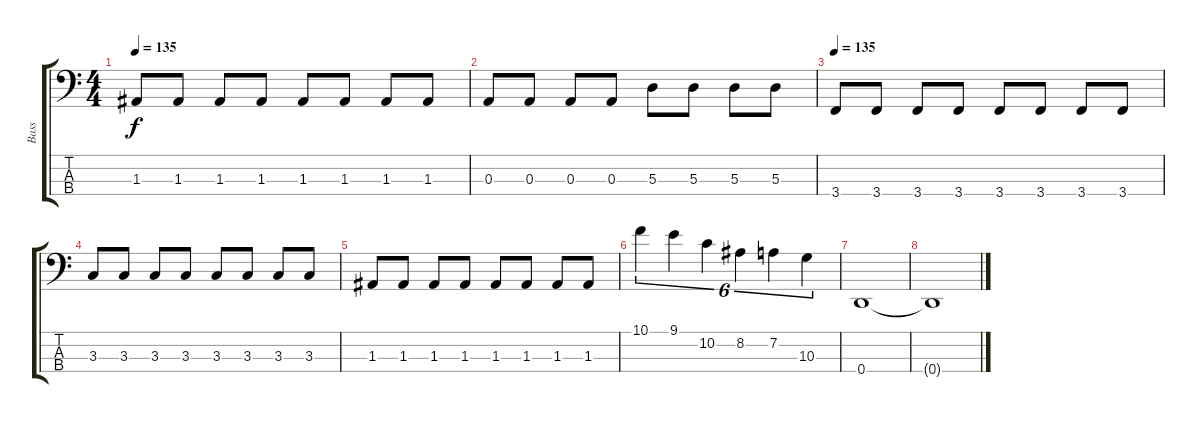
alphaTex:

\track ("Bass" "Bass") {instrument electricbassfinger}
\staff {score tabs}
\tuning (G2 D2 A1 D1) {hide}
\ts (4 4)
\tempo 135
\clef f4
\ks c
1.3.8{dy f} 1.3.8 1.3.8 1.3.8 1.3.8 1.3.8 1.3.8 1.3.8 |
0.3.8 0.3.8 0.3.8 0.3.8 5.3.8 5.3.8 5.3.8 5.3.8 |
\tempo 135
3.4.8 3.4.8 3.4.8 3.4.8 3.4.8 3.4.8 3.4.8 3.4.8 |
3.3.8 3.3.8 3.3.8 3.3.8 3.3.8 3.3.8 3.3.8 3.3.8 |
1.3.8 1.3.8 1.3.8 1.3.8 1.3.8 1.3.8 1.3.8 1.3.8 |
10.1.4{tu (6 4)} 9.1.4{tu (6 4)} 10.2.4{tu (6 4)} 8.2.4{tu (6 4)} 7.2.4{tu (6 4)} 10.3.4{tu (6 4)} |
0.4.1 |
0.4{t}.1
